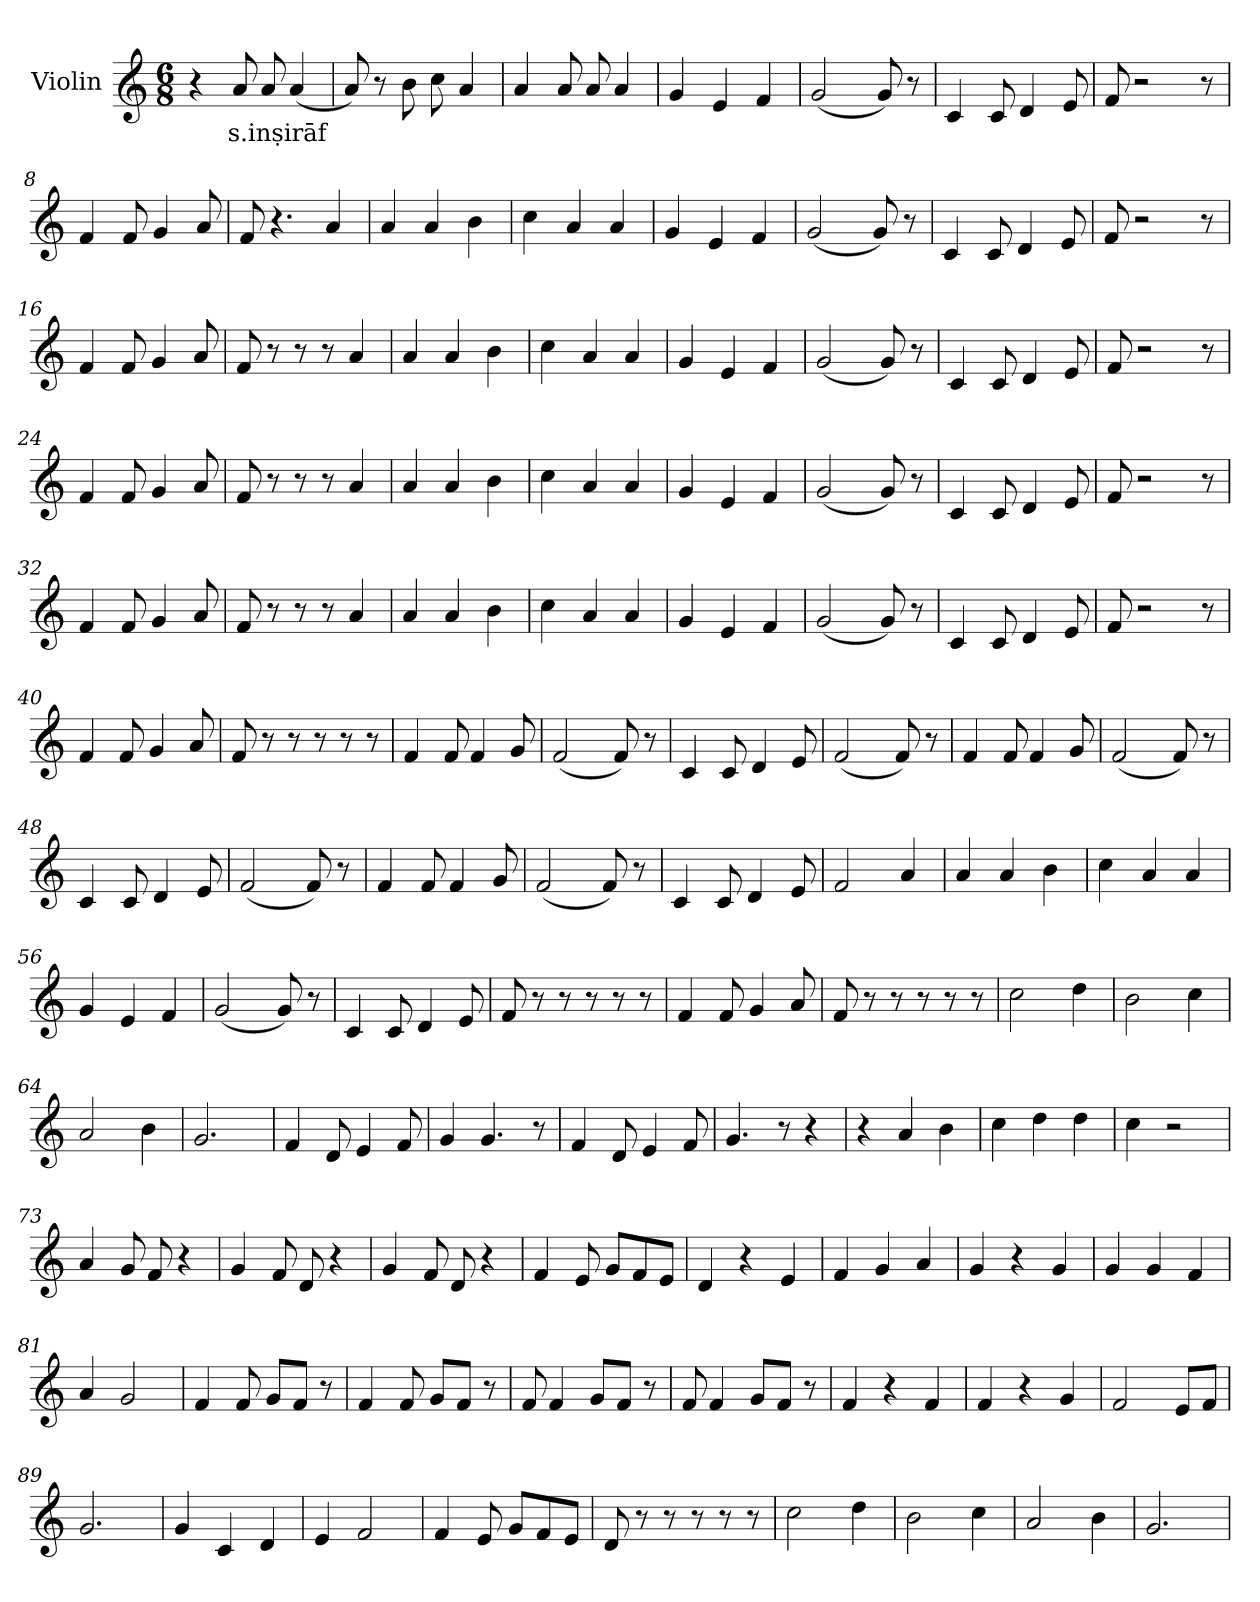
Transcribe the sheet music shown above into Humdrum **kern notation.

**kern	**text
*part1	*part1
*staff1	*staff1
*I"Violin	*
*clefG2	*
*k[]	*
*M6/8	*
*MM200	*
=1	=1
4r	.
!	!LO:LY:b
8a/	s.inṣirāf
8a/	.
(<4a/	.
=2	=2
8a/)	.
8r	.
8b\	.
8cc\	.
4a/	.
=3	=3
4a/	.
8a/	.
8a/	.
4a/	.
=4	=4
4g/	.
4e/	.
4f/	.
=5	=5
(<2g/	.
8g/)	.
8r	.
=6	=6
4c/	.
8c/	.
4d/	.
8e/	.
!!LO:LB:g=z
=7	=7
8f/	.
2r	.
8r	.
=8	=8
4f/	.
8f/	.
4g/	.
8a/	.
=9	=9
8f/	.
4.r	.
4a/	.
=10	=10
4a/	.
4a/	.
4b\	.
=11	=11
4cc\	.
4a/	.
4a/	.
=12	=12
4g/	.
4e/	.
4f/	.
=13	=13
(<2g/	.
8g/)	.
8r	.
!!LO:LB:g=z
=14	=14
4c/	.
8c/	.
4d/	.
8e/	.
=15	=15
8f/	.
2r	.
8r	.
=16	=16
4f/	.
8f/	.
4g/	.
8a/	.
=17	=17
8f/	.
8r	.
8r	.
8r	.
4a/	.
=18	=18
4a/	.
4a/	.
4b\	.
=19	=19
4cc\	.
4a/	.
4a/	.
=20	=20
4g/	.
4e/	.
4f/	.
!!LO:LB:g=z
=21	=21
(<2g/	.
8g/)	.
8r	.
=22	=22
4c/	.
8c/	.
4d/	.
8e/	.
=23	=23
8f/	.
2r	.
8r	.
=24	=24
4f/	.
8f/	.
4g/	.
8a/	.
=25	=25
8f/	.
8r	.
8r	.
8r	.
4a/	.
=26	=26
4a/	.
4a/	.
4b\	.
=27	=27
4cc\	.
4a/	.
4a/	.
!!LO:LB:g=z
=28	=28
4g/	.
4e/	.
4f/	.
=29	=29
(<2g/	.
8g/)	.
8r	.
=30	=30
4c/	.
8c/	.
4d/	.
8e/	.
=31	=31
8f/	.
2r	.
8r	.
=32	=32
4f/	.
8f/	.
4g/	.
8a/	.
=33	=33
8f/	.
8r	.
8r	.
8r	.
4a/	.
=34	=34
4a/	.
4a/	.
4b\	.
!!LO:LB:g=z
=35	=35
4cc\	.
4a/	.
4a/	.
=36	=36
4g/	.
4e/	.
4f/	.
=37	=37
(<2g/	.
8g/)	.
8r	.
=38	=38
4c/	.
8c/	.
4d/	.
8e/	.
=39	=39
8f/	.
2r	.
8r	.
=40	=40
4f/	.
8f/	.
4g/	.
8a/	.
=41	=41
8f/	.
8r	.
8r	.
8r	.
8r	.
8r	.
!!LO:LB:g=z
=42	=42
4f/	.
8f/	.
4f/	.
8g/	.
=43	=43
(<2f/	.
8f/)	.
8r	.
=44	=44
4c/	.
8c/	.
4d/	.
8e/	.
=45	=45
(<2f/	.
8f/)	.
8r	.
=46	=46
4f/	.
8f/	.
4f/	.
8g/	.
=47	=47
(<2f/	.
8f/)	.
8r	.
=48	=48
4c/	.
8c/	.
4d/	.
8e/	.
!!LO:PB:g=z
=49	=49
(<2f/	.
8f/)	.
8r	.
=50	=50
4f/	.
8f/	.
4f/	.
8g/	.
=51	=51
(<2f/	.
8f/)	.
8r	.
=52	=52
4c/	.
8c/	.
4d/	.
8e/	.
=53	=53
2f/	.
4a/	.
=54	=54
4a/	.
4a/	.
4b\	.
=55	=55
4cc\	.
4a/	.
4a/	.
!!LO:PB:g=z
=56	=56
4g/	.
4e/	.
4f/	.
=57	=57
(<2g/	.
8g/)	.
8r	.
=58	=58
4c/	.
8c/	.
4d/	.
8e/	.
=59	=59
8f/	.
8r	.
8r	.
8r	.
8r	.
8r	.
=60	=60
4f/	.
8f/	.
4g/	.
8a/	.
=61	=61
8f/	.
8r	.
8r	.
8r	.
8r	.
8r	.
=62	=62
2cc\	.
4dd\	.
!!LO:LB:g=z
=63	=63
2b\	.
4cc\	.
=64	=64
2a/	.
4b\	.
=65	=65
2.g/	.
=66	=66
4f/	.
8d/	.
4e/	.
8f/	.
=67	=67
4g/	.
4.g/	.
8r	.
=68	=68
4f/	.
8d/	.
4e/	.
8f/	.
=69	=69
4.g/	.
8r	.
4r	.
=70	=70
4r	.
4a/	.
4b\	.
!!LO:LB:g=z
=71	=71
4cc\	.
4dd\	.
4dd\	.
=72	=72
4cc\	.
2r	.
=73	=73
4a/	.
8g/	.
8f/	.
4r	.
=74	=74
4g/	.
8f/	.
8d/	.
4r	.
=75	=75
4g/	.
8f/	.
8d/	.
4r	.
=76	=76
4f/	.
8e/	.
8g/L	.
8f/	.
8e/J	.
=77	=77
4d/	.
4r	.
4e/	.
!!LO:LB:g=z
=78	=78
4f/	.
4g/	.
4a/	.
=79	=79
4g/	.
4r	.
4g/	.
=80	=80
4g/	.
4g/	.
4f/	.
=81	=81
4a/	.
2g/	.
=82	=82
4f/	.
8f/	.
8g/L	.
8f/J	.
8r	.
=83	=83
4f/	.
8f/	.
8g/L	.
8f/J	.
8r	.
=84	=84
8f/	.
4f/	.
8g/L	.
8f/J	.
8r	.
!!LO:LB:g=z
=85	=85
8f/	.
4f/	.
8g/L	.
8f/J	.
8r	.
=86	=86
4f/	.
4r	.
4f/	.
=87	=87
4f/	.
4r	.
4g/	.
=88	=88
2f/	.
8e/L	.
8f/J	.
=89	=89
2.g/	.
=90	=90
4g/	.
4c/	.
4d/	.
=91	=91
4e/	.
2f/	.
=92	=92
4f/	.
8e/	.
8g/L	.
8f/	.
8e/J	.
!!LO:LB:g=z
=93	=93
8d/	.
8r	.
8r	.
8r	.
8r	.
8r	.
=94	=94
2cc\	.
4dd\	.
=95	=95
2b\	.
4cc\	.
=96	=96
2a/	.
4b\	.
=97	=97
2.g/	.
=	=
*-	*-
